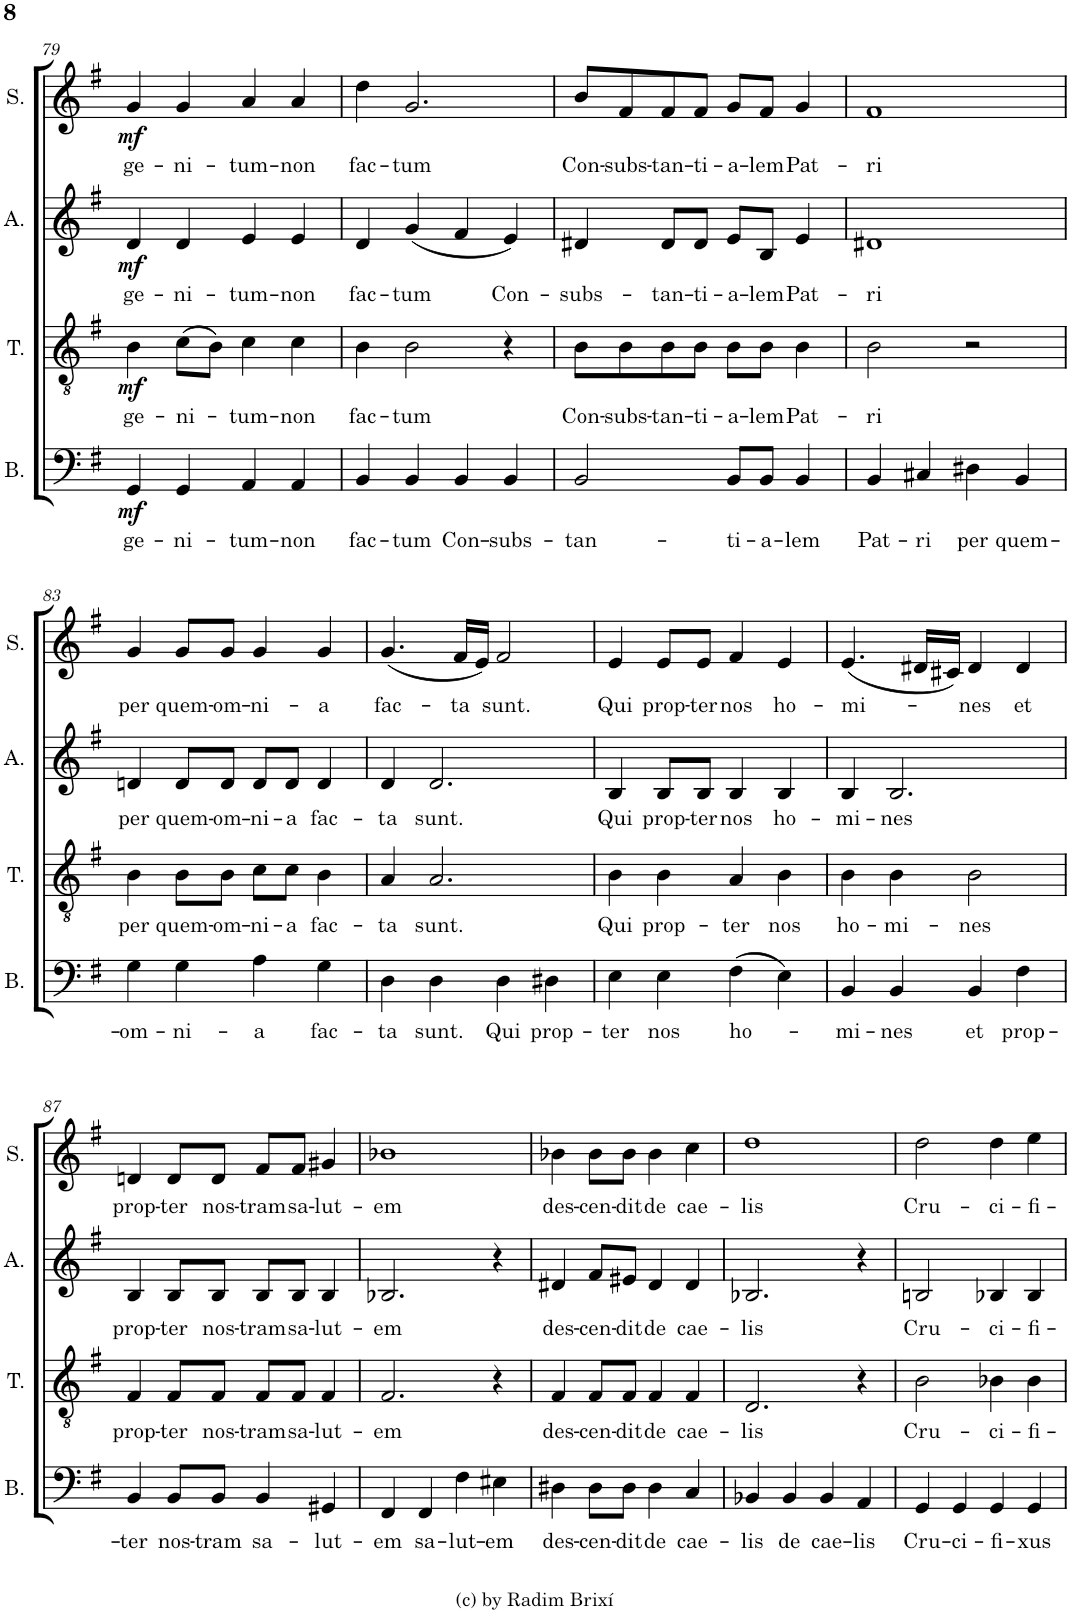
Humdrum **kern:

**kern	**text	**dynam	**kern	**text	**dynam	**kern	**text	**dynam	**kern	**text	**dynam
*part4	*part4	*part4	*part3	*part3	*part3	*part2	*part2	*part2	*part1	*part1	*part1
*staff4	*staff4	*staff4	*staff3	*staff3	*staff3	*staff2	*staff2	*staff2	*staff1	*staff1	*staff1
*I"Bass	*	*	*I"Tenor	*	*	*I"Alto	*	*	*I"Soprano	*	*
*I'B.	*	*	*I'T.	*	*	*I'A.	*	*	*I'S.	*	*
!!LO:PB:g=z
*clefF4	*	*	*clefGv2	*	*	*clefG2	*	*	*clefG2	*	*
*k[f#]	*	*	*k[f#]	*	*	*k[f#]	*	*	*k[f#]	*	*
*M4/4	*	*	*M4/4	*	*	*M4/4	*	*	*M4/4	*	*
*met(c)	*	*	*met(c)	*	*	*met(c)	*	*	*met(c)	*	*
=79	=79	=79	=79	=79	=79	=79	=79	=79	=79	=79	=79
!	!LO:LY:b	!LO:DY:b	!	!LO:LY:b	!LO:DY:b	!	!LO:LY:b	!LO:DY:b	!	!LO:LY:b	!LO:DY:b
4GG/	ge-	mf	4B\	ge-	mf	4d/	ge-	mf	4g/	ge-	mf
!	!LO:LY:b	!	!	!LO:LY:b	!	!	!LO:LY:b	!	!	!LO:LY:b	!
4GG/	-ni-	.	(8c\L	-ni-	.	4d/	-ni-	.	4g/	-ni-	.
.	.	.	8B\J)	.	.	.	.	.	.	.	.
!	!LO:LY:b	!	!	!LO:LY:b	!	!	!LO:LY:b	!	!	!LO:LY:b	!
4AA/	tum-	.	4c\	tum-	.	4e/	tum-	.	4a/	tum-	.
!	!LO:LY:b	!	!	!LO:LY:b	!	!	!LO:LY:b	!	!	!LO:LY:b	!
4AA/	-non	.	4c\	-non	.	4e/	-non	.	4a/	-non	.
=80	=80	=80	=80	=80	=80	=80	=80	=80	=80	=80	=80
!	!LO:LY:b	!	!	!LO:LY:b	!	!	!LO:LY:b	!	!	!LO:LY:b	!
4BB/	fac-	.	4B\	fac-	.	4d/	fac-	.	4dd\	fac-	.
!	!LO:LY:b	!	!	!LO:LY:b	!	!	!LO:LY:b	!	!	!LO:LY:b	!
4BB/	-tum	.	2B\	-tum	.	(4g/	-tum	.	2.g/	-tum	.
!	!LO:LY:b	!	!	!	!	!	!	!	!	!	!
4BB/	Con-	.	.	.	.	4f#/	.	.	.	.	.
!	!LO:LY:b	!	!	!	!	!	!LO:LY:b	!	!	!	!
4BB/	-subs-	.	4r	.	.	4e/)	Con-	.	.	.	.
=81	=81	=81	=81	=81	=81	=81	=81	=81	=81	=81	=81
!	!LO:LY:b	!	!	!LO:LY:b	!	!	!LO:LY:b	!	!	!LO:LY:b	!
2BB/	-tan-	.	8B\L	Con-	.	4d#X/	-subs-	.	8b/L	Con-	.
!	!	!	!	!LO:LY:b	!	!	!	!	!	!LO:LY:b	!
.	.	.	8B\	-subs-	.	.	.	.	8f#/	-subs-	.
!	!	!	!	!LO:LY:b	!	!	!LO:LY:b	!	!	!LO:LY:b	!
.	.	.	8B\	-tan-	.	8d#/L	-tan-	.	8f#/	-tan-	.
!	!	!	!	!LO:LY:b	!	!	!LO:LY:b	!	!	!LO:LY:b	!
.	.	.	8B\J	-ti-	.	8d#/J	-ti-	.	8f#/J	-ti-	.
!	!LO:LY:b	!	!	!LO:LY:b	!	!	!LO:LY:b	!	!	!LO:LY:b	!
8BB/L	-ti-	.	8B\L	-a-	.	8e/L	-a-	.	8g/L	-a-	.
!	!LO:LY:b	!	!	!LO:LY:b	!	!	!LO:LY:b	!	!	!LO:LY:b	!
8BB/J	-a-	.	8B\J	-lem	.	8B/J	-lem	.	8f#/J	-lem	.
!	!LO:LY:b	!	!	!LO:LY:b	!	!	!LO:LY:b	!	!	!LO:LY:b	!
4BB/	-lem	.	4B\	Pat-	.	4e/	Pat-	.	4g/	Pat-	.
=82	=82	=82	=82	=82	=82	=82	=82	=82	=82	=82	=82
!	!LO:LY:b	!	!	!LO:LY:b	!	!	!LO:LY:b	!	!	!LO:LY:b	!
4BB/	Pat-	.	2B\	-ri	.	1d#X	-ri	.	1f#	-ri	.
!	!LO:LY:b	!	!	!	!	!	!	!	!	!	!
4C#X/	-ri	.	.	.	.	.	.	.	.	.	.
!	!LO:LY:b	!	!	!	!	!	!	!	!	!	!
4D#X\	per	.	2r	.	.	.	.	.	.	.	.
!	!LO:LY:b	!	!	!	!	!	!	!	!	!	!
4BB/	quem-	.	.	.	.	.	.	.	.	.	.
!!LO:LB:g=z
=83	=83	=83	=83	=83	=83	=83	=83	=83	=83	=83	=83
!	!LO:LY:b	!	!	!LO:LY:b	!	!	!LO:LY:b	!	!	!LO:LY:b	!
4G\	-om-	.	4B\	per	.	4dn/	per	.	4g/	per	.
!	!LO:LY:b	!	!	!LO:LY:b	!	!	!LO:LY:b	!	!	!LO:LY:b	!
4G\	-ni-	.	8B\L	quem-	.	8d/L	quem-	.	8g/L	quem-	.
!	!	!	!	!LO:LY:b	!	!	!LO:LY:b	!	!	!LO:LY:b	!
.	.	.	8B\J	-om-	.	8d/J	-om-	.	8g/J	-om-	.
!	!LO:LY:b	!	!	!LO:LY:b	!	!	!LO:LY:b	!	!	!LO:LY:b	!
4A\	-a	.	8c\L	-ni-	.	8d/L	-ni-	.	4g/	-ni-	.
!	!	!	!	!LO:LY:b	!	!	!LO:LY:b	!	!	!	!
.	.	.	8c\J	-a	.	8d/J	-a	.	.	.	.
!	!LO:LY:b	!	!	!LO:LY:b	!	!	!LO:LY:b	!	!	!LO:LY:b	!
4G\	fac-	.	4B\	fac-	.	4d/	fac-	.	4g/	-a	.
=84	=84	=84	=84	=84	=84	=84	=84	=84	=84	=84	=84
!	!LO:LY:b	!	!	!LO:LY:b	!	!	!LO:LY:b	!	!	!LO:LY:b	!
4D\	-ta	.	4A/	-ta	.	4d/	-ta	.	(4.g/	fac-	.
!	!LO:LY:b	!	!	!LO:LY:b	!	!	!LO:LY:b	!	!	!	!
4D\	sunt.	.	2.A/	sunt.	.	2.d/	sunt.	.	.	.	.
!	!	!	!	!	!	!	!	!	!	!LO:LY:b	!
.	.	.	.	.	.	.	.	.	16f#/LL	-ta	.
.	.	.	.	.	.	.	.	.	16e/JJ)	.	.
!	!LO:LY:b	!	!	!	!	!	!	!	!	!LO:LY:b	!
4D\	Qui	.	.	.	.	.	.	.	2f#/	-sunt.	.
!	!LO:LY:b	!	!	!	!	!	!	!	!	!	!
4D#X\	prop-	.	.	.	.	.	.	.	.	.	.
=85	=85	=85	=85	=85	=85	=85	=85	=85	=85	=85	=85
!	!LO:LY:b	!	!	!LO:LY:b	!	!	!LO:LY:b	!	!	!LO:LY:b	!
4E\	-ter	.	4B\	Qui	.	4B/	Qui	.	4e/	Qui	.
!	!LO:LY:b	!	!	!LO:LY:b	!	!	!LO:LY:b	!	!	!LO:LY:b	!
4E\	nos	.	4B\	prop-	.	8B/L	prop-	.	8e/L	prop-	.
!	!	!	!	!	!	!	!LO:LY:b	!	!	!LO:LY:b	!
.	.	.	.	.	.	8B/J	-ter	.	8e/J	-ter	.
!	!LO:LY:b	!	!	!LO:LY:b	!	!	!LO:LY:b	!	!	!LO:LY:b	!
(4F#\	ho-	.	4A/	-ter	.	4B/	nos	.	4f#/	nos	.
!	!	!	!	!LO:LY:b	!	!	!LO:LY:b	!	!	!LO:LY:b	!
4E\)	.	.	4B\	nos	.	4B/	ho-	.	4e/	ho-	.
=86	=86	=86	=86	=86	=86	=86	=86	=86	=86	=86	=86
!	!LO:LY:b	!	!	!LO:LY:b	!	!	!LO:LY:b	!	!	!LO:LY:b	!
4BB/	-mi-	.	4B\	ho-	.	4B/	-mi-	.	(4.e/	-mi-	.
!	!LO:LY:b	!	!	!LO:LY:b	!	!	!LO:LY:b	!	!	!	!
4BB/	-nes	.	4B\	-mi-	.	2.B/	-nes	.	.	.	.
.	.	.	.	.	.	.	.	.	16d#X/LL	.	.
.	.	.	.	.	.	.	.	.	16c#X/JJ)	.	.
!	!LO:LY:b	!	!	!LO:LY:b	!	!	!	!	!	!LO:LY:b	!
4BB/	et	.	2B\	-nes	.	.	.	.	4d#/	-nes	.
!	!LO:LY:b	!	!	!	!	!	!	!	!	!LO:LY:b	!
4F#\	prop-	.	.	.	.	.	.	.	4d#/	et	.
!!LO:LB:g=z
=87	=87	=87	=87	=87	=87	=87	=87	=87	=87	=87	=87
!	!LO:LY:b	!	!	!LO:LY:b	!	!	!LO:LY:b	!	!	!LO:LY:b	!
4BB/	-ter	.	4F#/	prop-	.	4B/	prop-	.	4dn/	prop-	.
!	!LO:LY:b	!	!	!LO:LY:b	!	!	!LO:LY:b	!	!	!LO:LY:b	!
8BB/L	nos-	.	8F#/L	-ter	.	8B/L	-ter	.	8d/L	-ter	.
!	!LO:LY:b	!	!	!LO:LY:b	!	!	!LO:LY:b	!	!	!LO:LY:b	!
8BB/J	-tram	.	8F#/J	nos-	.	8B/J	nos-	.	8d/J	nos-	.
!	!LO:LY:b	!	!	!LO:LY:b	!	!	!LO:LY:b	!	!	!LO:LY:b	!
4BB/	sa-	.	8F#/L	-tram	.	8B/L	-tram	.	8f#/L	-tram	.
!	!	!	!	!LO:LY:b	!	!	!LO:LY:b	!	!	!LO:LY:b	!
.	.	.	8F#/J	sa-	.	8B/J	sa-	.	8f#/J	sa-	.
!	!LO:LY:b	!	!	!LO:LY:b	!	!	!LO:LY:b	!	!	!LO:LY:b	!
4GG#X/	-lut-	.	4F#/	-lut-	.	4B/	-lut-	.	4g#X/	-lut-	.
=88	=88	=88	=88	=88	=88	=88	=88	=88	=88	=88	=88
!	!LO:LY:b	!	!	!LO:LY:b	!	!	!LO:LY:b	!	!	!LO:LY:b	!
4FF#/	-em	.	2.F#/	-em	.	2.B-X/	-em	.	1b-X	-em	.
!	!LO:LY:b	!	!	!	!	!	!	!	!	!	!
4FF#/	sa-	.	.	.	.	.	.	.	.	.	.
!	!LO:LY:b	!	!	!	!	!	!	!	!	!	!
4F#\	-lut-	.	.	.	.	.	.	.	.	.	.
!	!LO:LY:b	!	!	!	!	!	!	!	!	!	!
4E#X\	-em	.	4r	.	.	4r	.	.	.	.	.
=89	=89	=89	=89	=89	=89	=89	=89	=89	=89	=89	=89
!	!LO:LY:b	!	!	!LO:LY:b	!	!	!LO:LY:b	!	!	!LO:LY:b	!
4D#X\	des-	.	4F#/	des-	.	4d#X/	des-	.	4b-X\	des-	.
!	!LO:LY:b	!	!	!LO:LY:b	!	!	!LO:LY:b	!	!	!LO:LY:b	!
8D#\L	-cen-	.	8F#/L	-cen-	.	8f#/L	-cen-	.	8b-\L	-cen-	.
!	!LO:LY:b	!	!	!LO:LY:b	!	!	!LO:LY:b	!	!	!LO:LY:b	!
8D#\J	-dit	.	8F#/J	-dit	.	8e#X/J	-dit	.	8b-\J	-dit	.
!	!LO:LY:b	!	!	!LO:LY:b	!	!	!LO:LY:b	!	!	!LO:LY:b	!
4D#\	de	.	4F#/	de	.	4d#/	de	.	4b-\	de	.
!	!LO:LY:b	!	!	!LO:LY:b	!	!	!LO:LY:b	!	!	!LO:LY:b	!
4C/	cae-	.	4F#/	cae-	.	4d#/	cae-	.	4cc\	cae-	.
=90	=90	=90	=90	=90	=90	=90	=90	=90	=90	=90	=90
!	!LO:LY:b	!	!	!LO:LY:b	!	!	!LO:LY:b	!	!	!LO:LY:b	!
4BB-X/	-lis	.	2.D/	-lis	.	2.B-X/	-lis	.	1dd	-lis	.
!	!LO:LY:b	!	!	!	!	!	!	!	!	!	!
4BB-/	de	.	.	.	.	.	.	.	.	.	.
!	!LO:LY:b	!	!	!	!	!	!	!	!	!	!
4BB-/	cae-	.	.	.	.	.	.	.	.	.	.
!	!LO:LY:b	!	!	!	!	!	!	!	!	!	!
4AA/	-lis	.	4r	.	.	4r	.	.	.	.	.
=91	=91	=91	=91	=91	=91	=91	=91	=91	=91	=91	=91
!	!LO:LY:b	!	!	!LO:LY:b	!	!	!LO:LY:b	!	!	!LO:LY:b	!
4GG/	Cru-	.	2B\	Cru-	.	2Bn/	Cru-	.	2dd\	Cru-	.
!	!LO:LY:b	!	!	!	!	!	!	!	!	!	!
4GG/	-ci-	.	.	.	.	.	.	.	.	.	.
!	!LO:LY:b	!	!	!LO:LY:b	!	!	!LO:LY:b	!	!	!LO:LY:b	!
4GG/	-fi-	.	4B-X\	-ci-	.	4B-X/	-ci-	.	4dd\	-ci-	.
!	!LO:LY:b	!	!	!LO:LY:b	!	!	!LO:LY:b	!	!	!LO:LY:b	!
4GG/	-xus	.	4B-\	-fi-	.	4B-/	-fi-	.	4ee\	-fi-	.
=	=	=	=	=	=	=	=	=	=	=	=
*-	*-	*-	*-	*-	*-	*-	*-	*-	*-	*-	*-
